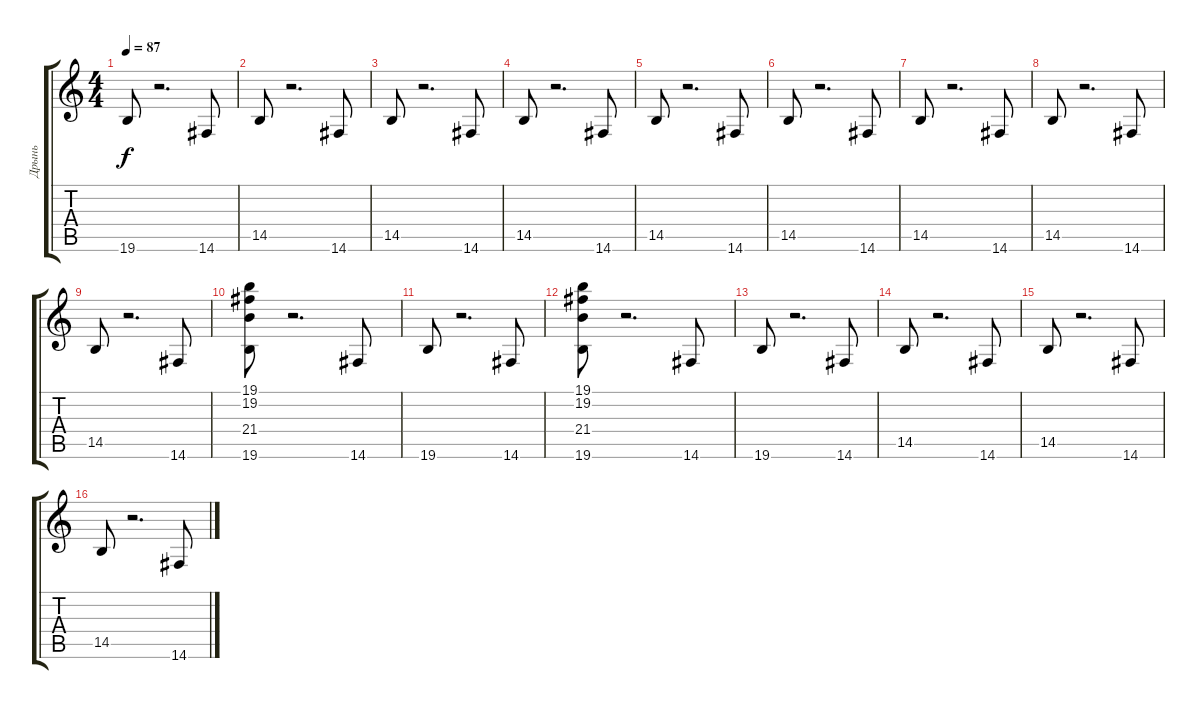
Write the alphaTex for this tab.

\track ("Дрынь" "Дрынь") {instrument tuba}
\staff {score tabs}
\tuning (E4 B3 G3 D3 A2 E2) {hide}
\ts (4 4)
\tempo 87
\clef g2
\ks c
19.6.8{dy f} r.2{d} 14.6.8 |
14.5.8 r.2{d} 14.6.8 |
14.5.8 r.2{d} 14.6.8 |
14.5.8 r.2{d} 14.6.8 |
14.5.8 r.2{d} 14.6.8 |
14.5.8 r.2{d} 14.6.8 |
14.5.8 r.2{d} 14.6.8 |
14.5.8 r.2{d} 14.6.8 |
14.5.8 r.2{d} 14.6.8 |
(19.1 19.2 21.4 19.6).8 r.2{d} 14.6.8 |
19.6.8 r.2{d} 14.6.8 |
(19.1 19.2 21.4 19.6).8 r.2{d} 14.6.8 |
19.6.8 r.2{d} 14.6.8 |
14.5.8 r.2{d} 14.6.8 |
14.5.8 r.2{d} 14.6.8 |
14.5.8 r.2{d} 14.6.8
